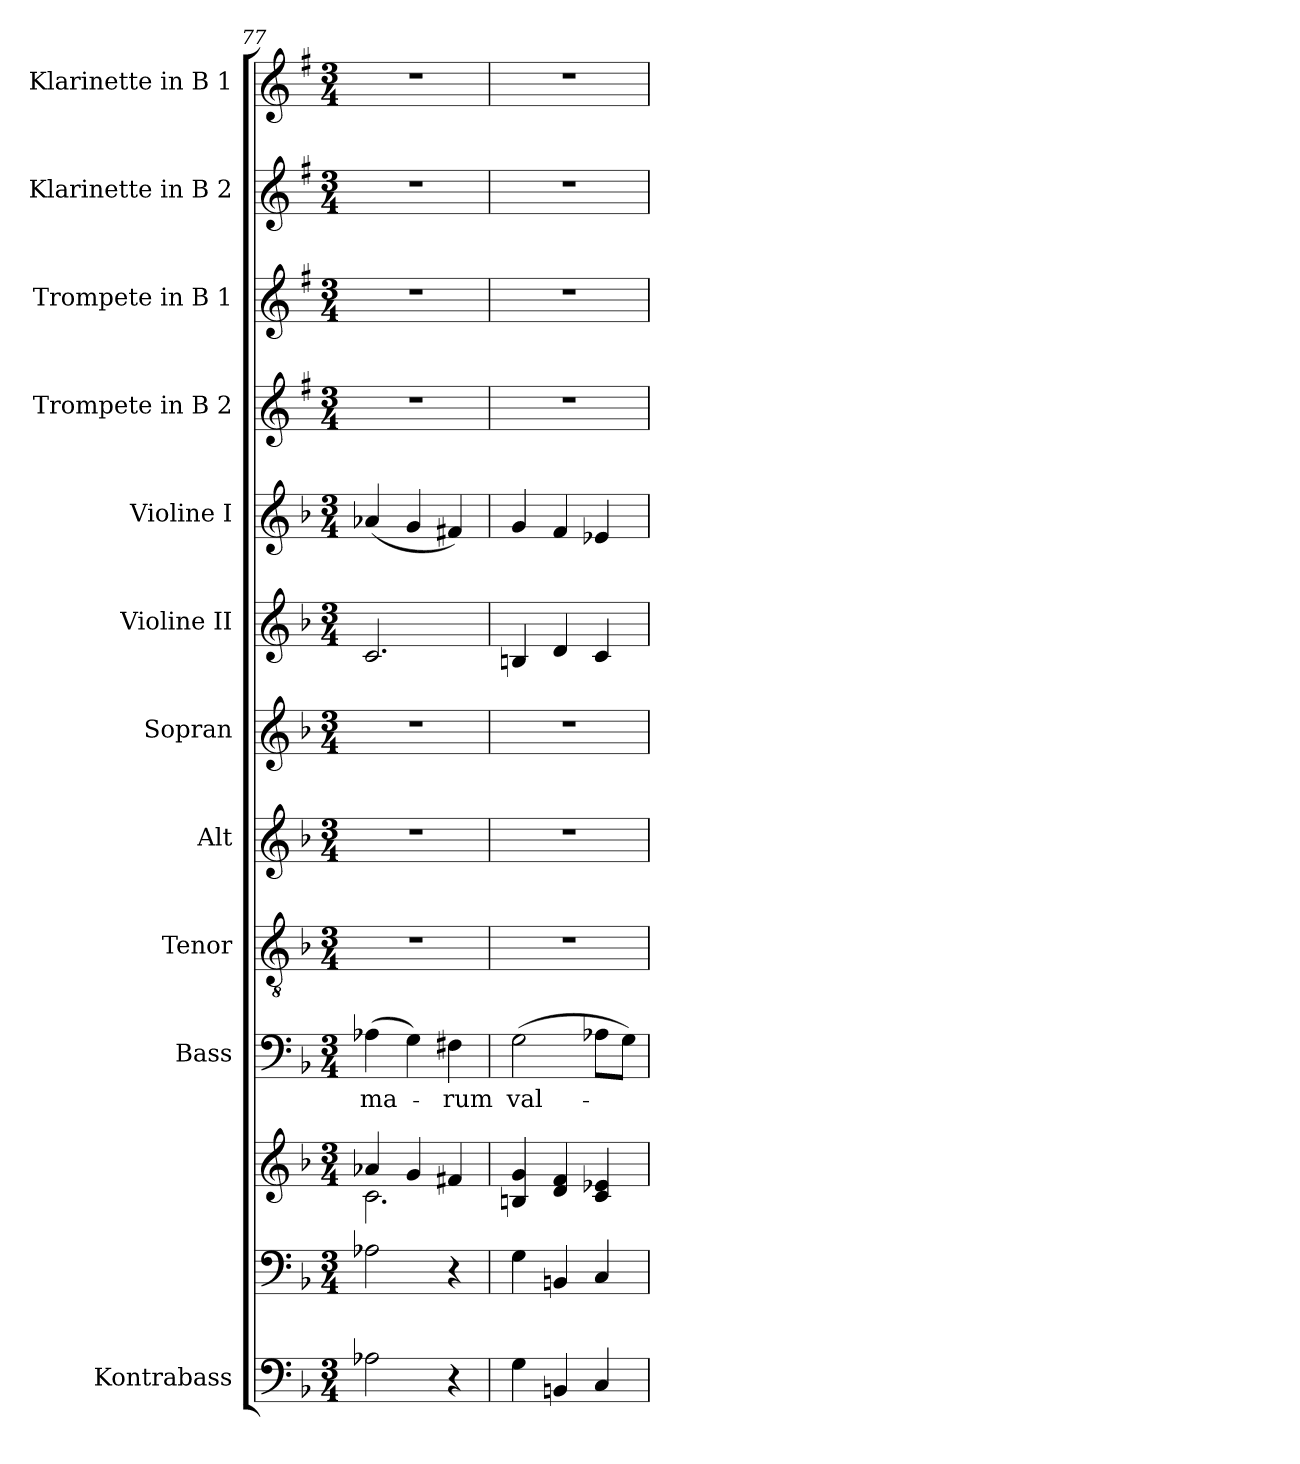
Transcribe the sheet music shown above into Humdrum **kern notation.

**kern	**kern	**kern	**kern	**text	**kern	**kern	**kern	**kern	**kern	**kern	**kern	**kern	**kern
*part12	*part11	*part11	*part10	*part10	*part9	*part8	*part7	*part6	*part5	*part4	*part3	*part2	*part1
*staff13	*staff12	*staff11	*staff10	*staff10	*staff9	*staff8	*staff7	*staff6	*staff5	*staff4	*staff3	*staff2	*staff1
*I"Kontrabass	*	*	*I"Bass	*	*I"Tenor	*I"Alt	*I"Sopran	*I"Violine II	*I"Violine I	*I"Trompete in B 2	*I"Trompete in B 1	*I"Klarinette in B 2	*I"Klarinette in B 1
*I'Kb.	*	*	*I'B	*	*I'T	*I'A	*I'S	*I'Vl. II	*I'Vl. I	*	*	*	*
*clefF4	*clefF4	*clefG2	*clefF4	*	*clefGv2	*clefG2	*clefG2	*clefG2	*clefG2	*clefG2	*clefG2	*clefG2	*clefG2
*ITrd7c12	*	*	*	*	*	*	*	*	*	*ITrd1c2	*ITrd1c2	*ITrd1c2	*ITrd1c2
*k[b-]	*k[b-]	*k[b-]	*k[b-]	*	*k[b-]	*k[b-]	*k[b-]	*k[b-]	*k[b-]	*k[b-]	*k[b-]	*k[b-]	*k[b-]
*F:	*F:	*F:	*F:	*	*F:	*F:	*F:	*F:	*F:	*F:	*F:	*F:	*F:
*M3/4	*M3/4	*M3/4	*M3/4	*	*M3/4	*M3/4	*M3/4	*M3/4	*M3/4	*M3/4	*M3/4	*M3/4	*M3/4
=77	=77	=77	=77	=77	=77	=77	=77	=77	=77	=77	=77	=77	=77
*	*	*^	*	*	*	*	*	*	*	*	*	*	*
!	!	!	!	!	!LO:LY:b	!	!	!	!	!	!	!	!	!
2AA-X\	2A-X\	4a-X/	2.c\	(>4A-X\	-ma-	2.r	2.r	2.r	2.c/	(<4a-X/	2.r	2.r	2.r	2.r
.	.	4g/	.	4G\)	.	.	.	.	.	4g/	.	.	.	.
!	!	!	!	!	!LO:LY:b	!	!	!	!	!	!	!	!	!
4r	4r	4f#X/	.	4F#X\	-rum	.	.	.	.	4f#X/)	.	.	.	.
*	*	*v	*v	*	*	*	*	*	*	*	*	*	*	*
!!LO:PB:g=z
=78	=78	=78	=78	=78	=78	=78	=78	=78	=78	=78	=78	=78	=78
!	!	!	!	!LO:LY:b	!	!	!	!	!	!	!	!	!
4GG\	4G\	4Bn/ 4g/	(>2G\	val-	2.r	2.r	2.r	4Bn/	4g/	2.r	2.r	2.r	2.r
4BBBn/	4BBn/	4d/ 4f/	.	.	.	.	.	4d/	4f/	.	.	.	.
4CC/	4C/	4c/ 4e-X/	8A-X\L	.	.	.	.	4c/	4e-X/	.	.	.	.
.	.	.	8G\J)	.	.	.	.	.	.	.	.	.	.
=	=	=	=	=	=	=	=	=	=	=	=	=	=
*-	*-	*-	*-	*-	*-	*-	*-	*-	*-	*-	*-	*-	*-
